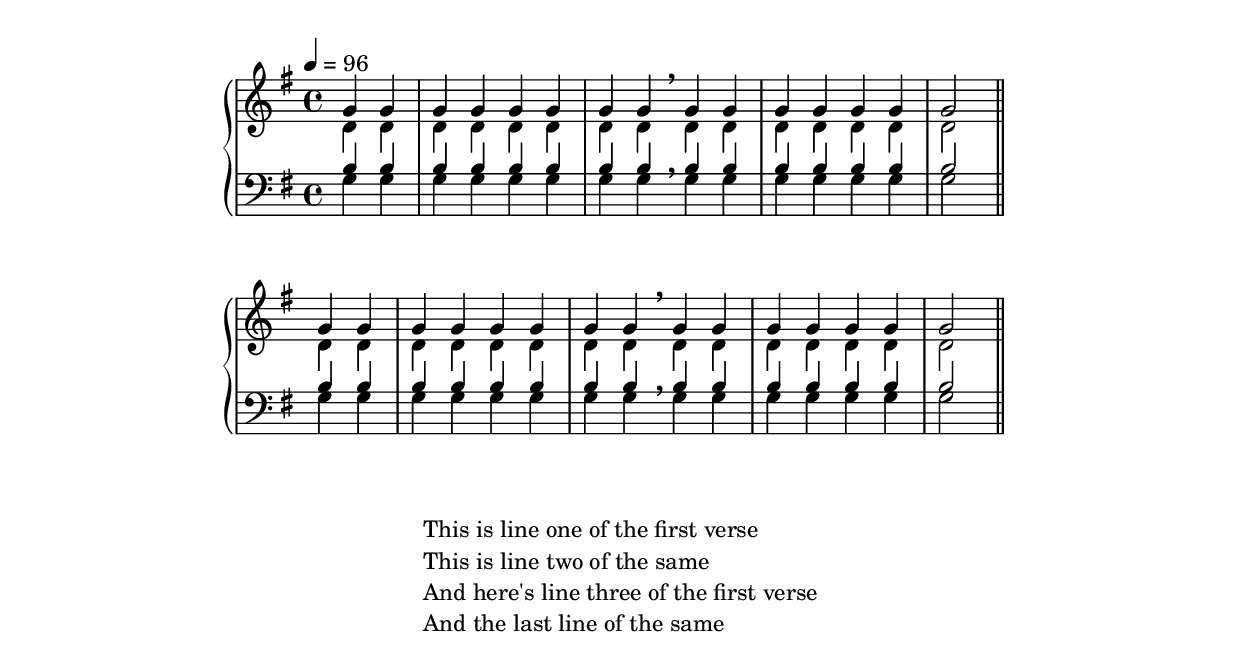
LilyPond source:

%% Do not edit this file; it is automatically
%% generated from LSR http://lsr.dsi.unimi.it
%% This file is in the public domain.
\version "2.13.31"

\header {
%% Translation of GIT committish: 5160eccb26cee0bfd802d844233e4a8d795a1e94
  texidoces = "
  Este fragmento de código muestra una forma de preparar un himno cuando
cada línea comienza con un compás parcial.  También muestra cómo
añadir los versos como texto independiente debajo de la música.

"

  doctitlees = "Plantilla para himnos"

  lsrtags = "vocal-music, template"

%%    Translation of GIT committish: ab9e3136d78bfaf15cc6d77ed1975d252c3fe506

  texidocde = "
Dieses Beispiel zeigt eine Möglichkeit, eine Hymnusmelodie zu setzen, in
der jede Zeiel mit einem Auftakt beginnt und einem unvollständigen
Takt abschließt.  Es zeigt auch, wie man die Strophen als allein stehenden
Text unter die Noten hinzufügt.

"
  doctitlede = "Hymnus-Vorlage"


%% Translation of GIT committish: 26375d5016d8d180fc914bfd07cf76f4168f2e37

  texidocfr = "
Le code ci-dessous illustre la manière d'agencer un cantique liturgique
dans lequel chaque ligne débute et se termine par une mesure incomplète.
Vous noterez par ailleurs l'affichage des paroles indépendamment de la
musique.

"
  doctitlefr = "Modèle pour cantique"

  texidoc = "
This code shows one way of setting out a hymn tune when each line
starts and ends with a partial measure.  It also shows how to add the
verses as stand-alone text under the music.

"
  doctitle = "Hymn template"
} % begin verbatim

Timeline = {
  \time 4/4
  \tempo 4=96
  \partial 2
  s2 | s1 | s2 \breathe s2 | s1 | s2 \bar "||" \break
  s2 | s1 | s2 \breathe s2 | s1 | s2 \bar "||"
}

SopranoMusic = \relative g' {
  g4 g | g g g g | g g g g | g g g g | g2
  g4 g | g g g g | g g g g | g g g g | g2
}

AltoMusic = \relative c' {
  d4 d | d d d d | d d d d | d d d d | d2
  d4 d | d d d d | d d d d | d d d d | d2
}

TenorMusic = \relative a {
  b4 b | b b b b | b b b b | b b b b | b2
  b4 b | b b b b | b b b b | b b b b | b2
}

BassMusic =  \relative g {
  g4 g | g g g g | g g g g | g g g g | g2
  g4 g | g g g g | g g g g | g g g g | g2
}

global = {
 \key g \major
}

\score {  % Start score
  <<
    \new PianoStaff <<  % Start pianostaff
      \new Staff <<  % Start Staff = RH
        \global
        \clef "treble"
        \new Voice = "Soprano" <<  % Start Voice = "Soprano"
          \Timeline
          \voiceOne
          \SopranoMusic
        >>  % End Voice = "Soprano"
        \new Voice = "Alto" <<  % Start Voice = "Alto"
          \Timeline
          \voiceTwo
          \AltoMusic
        >>  % End Voice = "Alto"
      >>  % End Staff = RH
      \new Staff <<  % Start Staff = LH
        \global
        \clef "bass"
        \new Voice = "Tenor" <<  % Start Voice = "Tenor"
          \Timeline
          \voiceOne
          \TenorMusic
        >>  % End Voice = "Tenor"
        \new Voice = "Bass" <<  % Start Voice = "Bass"
          \Timeline
          \voiceTwo
          \BassMusic
        >>  % End Voice = "Bass"
      >>  % End Staff = LH
    >>  % End pianostaff
  >>
}  % End score

\markup {
  \fill-line {
    ""
    {
      \column {
        \left-align {
          "This is line one of the first verse"
          "This is line two of the same"
          "And here's line three of the first verse"
          "And the last line of the same"
        }
      }
    }
    ""
  }
}

\paper {  % Start paper block
  indent = 0     % don't indent first system
  line-width = 130   % shorten line length to suit music
}  % End paper block

